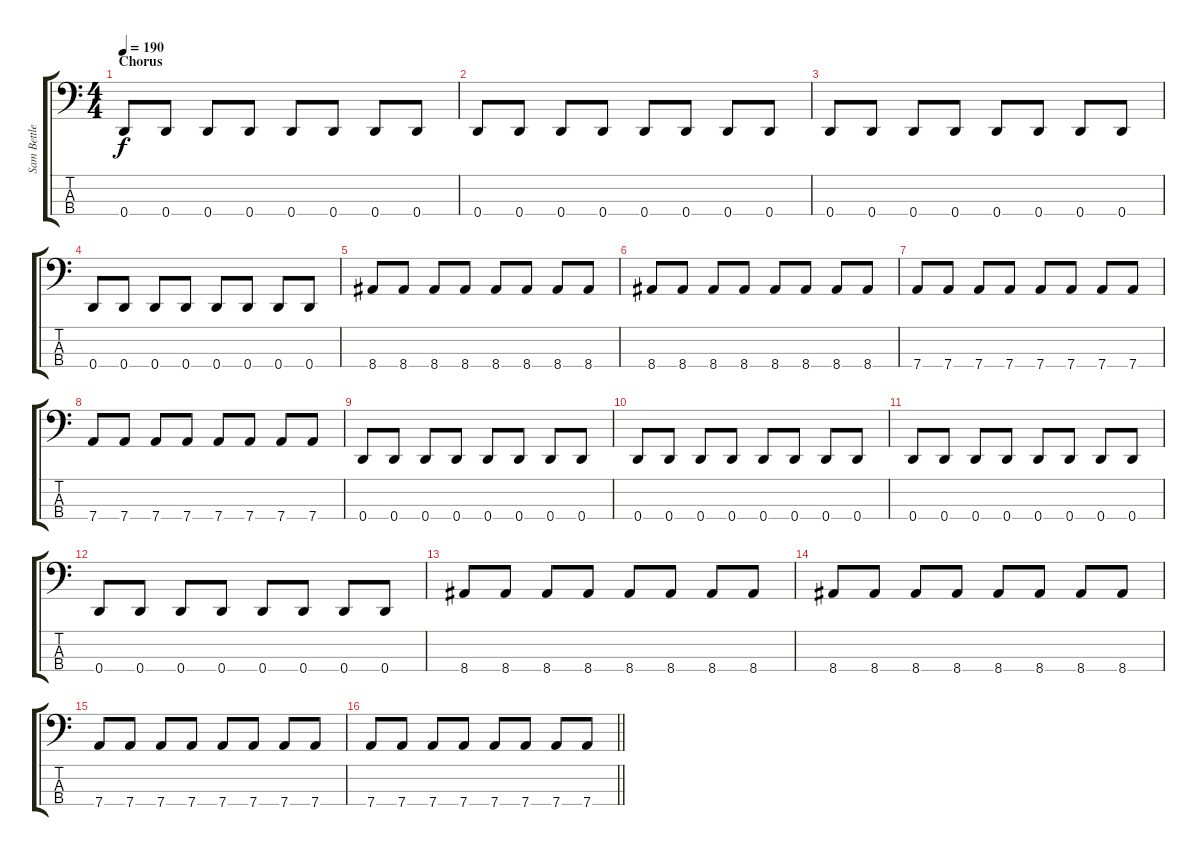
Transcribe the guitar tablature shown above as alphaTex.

\track ("Sam Bettley" "Sam Bettle") {instrument electricbasspick}
\staff {score tabs}
\tuning (G2 D2 A1 D1) {hide}
\ts (4 4)
\section ("" "Chorus")
\tempo 190
\clef f4
\ks c
0.4.8{dy f} 0.4.8 0.4.8 0.4.8 0.4.8 0.4.8 0.4.8 0.4.8 |
0.4.8 0.4.8 0.4.8 0.4.8 0.4.8 0.4.8 0.4.8 0.4.8 |
0.4.8 0.4.8 0.4.8 0.4.8 0.4.8 0.4.8 0.4.8 0.4.8 |
0.4.8 0.4.8 0.4.8 0.4.8 0.4.8 0.4.8 0.4.8 0.4.8 |
8.4.8 8.4.8 8.4.8 8.4.8 8.4.8 8.4.8 8.4.8 8.4.8 |
8.4.8 8.4.8 8.4.8 8.4.8 8.4.8 8.4.8 8.4.8 8.4.8 |
7.4.8 7.4.8 7.4.8 7.4.8 7.4.8 7.4.8 7.4.8 7.4.8 |
7.4.8 7.4.8 7.4.8 7.4.8 7.4.8 7.4.8 7.4.8 7.4.8 |
0.4.8 0.4.8 0.4.8 0.4.8 0.4.8 0.4.8 0.4.8 0.4.8 |
0.4.8 0.4.8 0.4.8 0.4.8 0.4.8 0.4.8 0.4.8 0.4.8 |
0.4.8 0.4.8 0.4.8 0.4.8 0.4.8 0.4.8 0.4.8 0.4.8 |
0.4.8 0.4.8 0.4.8 0.4.8 0.4.8 0.4.8 0.4.8 0.4.8 |
8.4.8 8.4.8 8.4.8 8.4.8 8.4.8 8.4.8 8.4.8 8.4.8 |
8.4.8 8.4.8 8.4.8 8.4.8 8.4.8 8.4.8 8.4.8 8.4.8 |
7.4.8 7.4.8 7.4.8 7.4.8 7.4.8 7.4.8 7.4.8 7.4.8 |
\barLineRight lightlight
7.4.8 7.4.8 7.4.8 7.4.8 7.4.8 7.4.8 7.4.8 7.4.8
